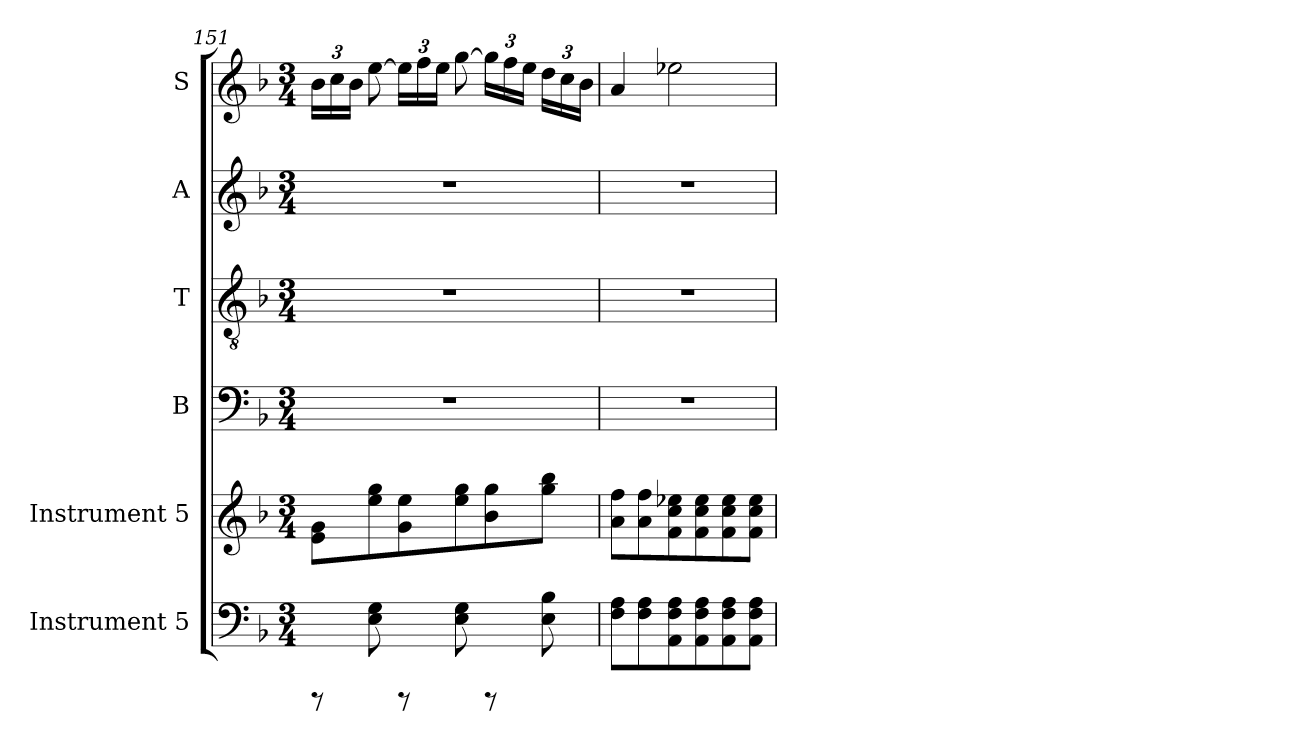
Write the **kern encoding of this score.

**kern	**kern	**kern	**kern	**kern	**kern	**text
*part6	*part5	*part4	*part3	*part2	*part1	*part1
*staff6	*staff5	*staff4	*staff3	*staff2	*staff1	*staff1
*I"Instrument 5	*I"Instrument 5	*I"B	*I"T	*I"A	*I"S	*
*	*	*I'B	*I'T	*I'A	*I'S	*
!!LO:LB:g=z
*clefF4	*clefG2	*clefF4	*clefGv2	*clefG2	*clefG2	*
*k[b-]	*k[b-]	*k[b-]	*k[b-]	*k[b-]	*k[b-]	*
*F:	*F:	*F:	*F:	*F:	*F:	*
*M3/4	*M3/4	*M3/4	*M3/4	*M3/4	*M3/4	*
*	*	*	*	*	*Xbrackettup	*
=151	=151	=151	=151	=151	=151	=151
!	!	!	!	!	!	!LO:LY:b:cj
8rCCC	8e\ 8g\L	2.r	2.r	2.r	24b-\L	--
!	!	!	!	!	!	!LO:LY:b:cj
.	.	.	.	.	24cc\	--
!	!	!	!	!	!	!LO:LY:b:cj
.	.	.	.	.	24b-\J	--
!	!	!	!	!	!	!LO:LY:b:cj
8G\ 8E\	8ee\ 8gg\	.	.	.	[>8ee\	--
!	!	!	!	!	!	!LO:LY:b:cj
8rCCC	8g\ 8ee\	.	.	.	24ee\L]	--
!	!	!	!	!	!	!LO:LY:b:cj
.	.	.	.	.	24ff\	--
!	!	!	!	!	!	!LO:LY:b:cj
.	.	.	.	.	24ee\J	--
!	!	!	!	!	!	!LO:LY:b:cj
8G\ 8E\	8gg\ 8ee\	.	.	.	[>8gg\	--
!	!	!	!	!	!	!LO:LY:b:cj
8rCCC	8b-\ 8gg\	.	.	.	24gg\L]	--
!	!	!	!	!	!	!LO:LY:b:cj
.	.	.	.	.	24ff<\	--
!	!	!	!	!	!	!LO:LY:b:cj
.	.	.	.	.	24ee\J	--
!	!	!	!	!	!	!LO:LY:b:cj
8B-\ 8E\	8bb-\ 8gg\J	.	.	.	24dd\L	--
!	!	!	!	!	!	!LO:LY:b:cj
.	.	.	.	.	24cc\	--
!	!	!	!	!	!	!LO:LY:b:cj
.	.	.	.	.	24b-\J	--
=152	=152	=152	=152	=152	=152	=152
!	!	!	!	!	!	!LO:LY:b:cj
8F\ 8A\L	8ff\ 8a\L	2.r	2.r	2.r	4a/	--
8A\ 8F\	8ff\ 8a\	.	.	.	.	.
!	!	!	!	!	!	!LO:LY:b:cj
8A\ 8AA\ 8F\	8ee-X\ 8f\ 8cc\	.	.	.	2ee-X\	--
8A\ 8AA\ 8F\	8ee-\ 8cc\ 8f\	.	.	.	.	.
8F\ 8AA\ 8A\	8ee-\ 8cc\ 8f\	.	.	.	.	.
8A\ 8F\ 8AA\J	8ee-\ 8cc\ 8f\J	.	.	.	.	.
=	=	=	=	=	=	=
*-	*-	*-	*-	*-	*-	*-
